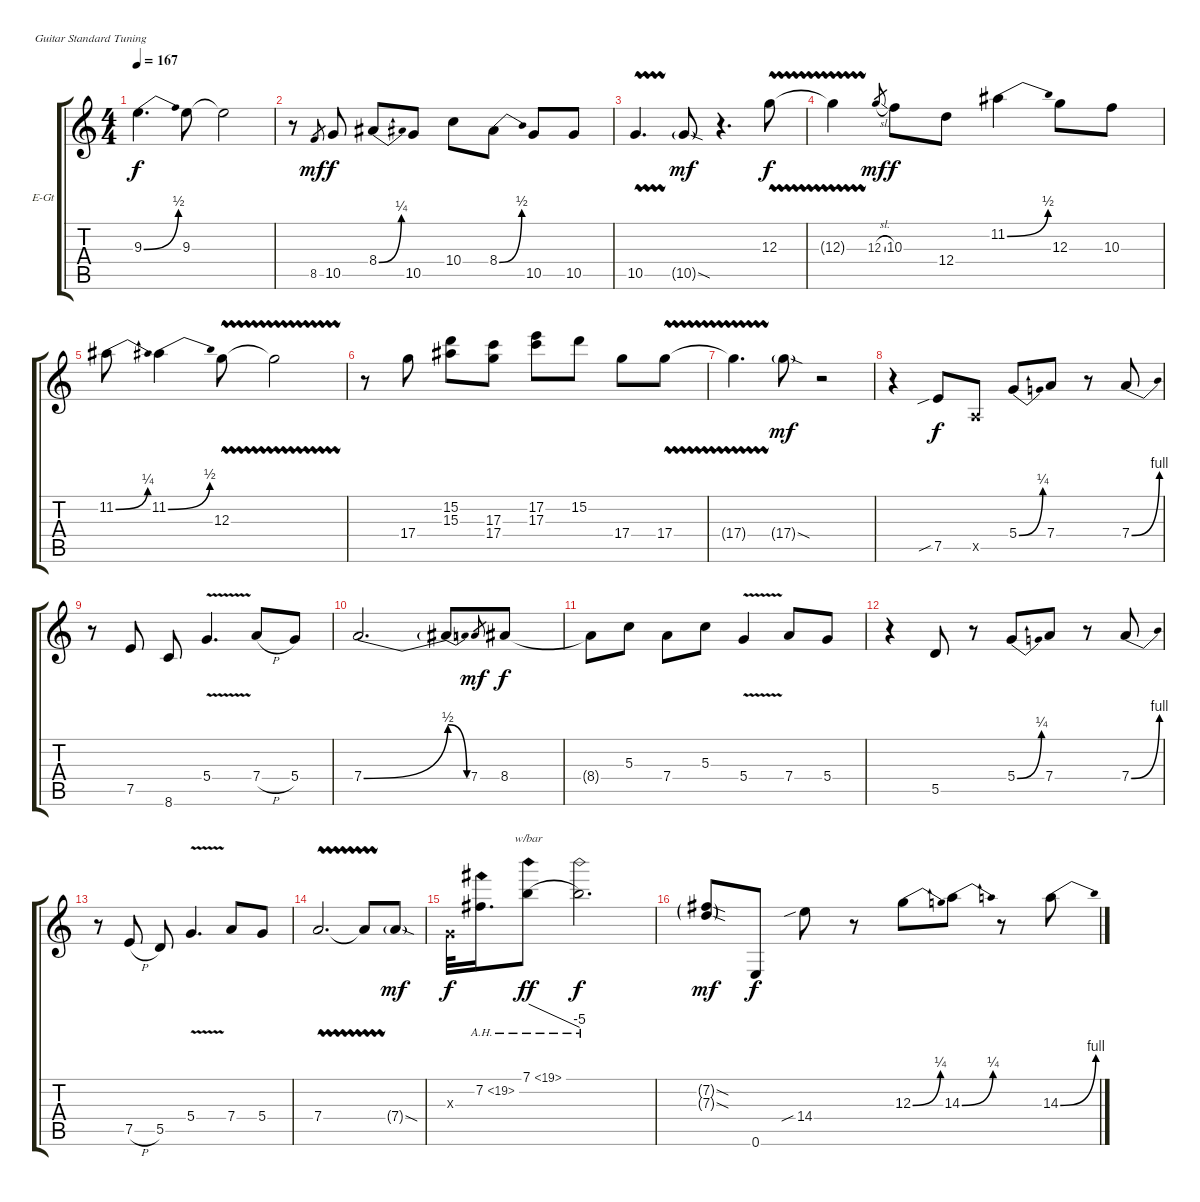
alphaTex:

\bracketExtendMode groupsimilarinstruments
\firstSystemTrackNameOrientation horizontal
\otherSystemsTrackNameOrientation horizontal
\track ("Lead w/chorus" "E-Gt") {instrument overdrivenguitar}
\staff {score tabs}
\tuning (E4 B3 G3 D3 A2 E2)
\ts (4 4)
\tempo 167
\clef g2
\ks c
9.3{be (bend 0 0 60 2)}.4{d dy f} 9.3.8 9.3{t}.2 |
r.8 8.5.8{gr dy mf} 10.5.8{dy f} 8.4{be (bend 0 0 60 1)}.8 10.5.8 10.4.8 8.4{be (bend 0 0 60 2)}.8 10.5.8 10.5.8 |
10.5{vw}.4{d} 10.5{sod g}.8{dy mf} r.4{d} 12.3{vw}.8{dy f} |
12.3{vw t}.4 12.3{sl}.8{gr dy mf} 10.3.8{dy f} 12.4.8 11.2{be (bend 0 0 60 2)}.4 12.3.8 10.3.8 |
11.2{be (bend 0 0 60 1)}.8 11.2{be (bend 0 0 60 2)}.4 12.3{vw}.8 12.3{vw t}.2 |
r.8 17.4.8 (15.2 15.3).8 (17.3 17.4).8 (17.2 17.3).8 15.2.8 17.4.8 17.4{vw}.8 |
17.4{vw t}.4{d} 17.4{sod g}.8{dy mf} r.2 |
r.4 7.5{sib}.8{dy f} 0.5{x}.8 5.4{be (bend 0 0 60 1)}.8 7.4.8 r.8 7.4{be (bend 0 0 60 4)}.8 |
r.8 7.5.8 8.6.8 5.4{v}.4{d} 7.4{h}.8 5.4.8 |
7.4{be (bend 0 0 60 2)}.2{d} 7.4{be (release 0 2 60 0) t}.8 7.4.8{gr dy mf} 8.4.8{dy f} |
8.4{t}.8 5.3.8 7.4.8 5.3.8 5.4{v}.4 7.4.8 5.4.8 |
r.4 5.5.8 r.8 5.4{be (bend 0 0 60 1)}.8 7.4.8 r.8 7.4{be (bend 0 0 60 4)}.8 |
r.8 7.5{h}.8 5.5.8 5.4{v}.4{d} 7.4.8 5.4.8 |
7.4{vw}.2{d} 7.4{vw t}.8 7.4{sod g}.8{dy mf} |
0.3{x}.32{dy f} 7.2{ah 12}.16{d} 7.1{ah 12}.8{tbe (dive default 0 0 60 -20) dy ff} 7.1{ah 12 t}.2{d dy f} |
(7.2{sod g} 7.3{sod g}).8{dy mf} 0.6.8{dy f} 14.4{sib}.8 r.8 12.3{be (bend 0 0 60 1)}.8 14.3{be (bend 0 0 60 1)}.8 r.8 14.3{be (bend 0 0 60 4)}.8
